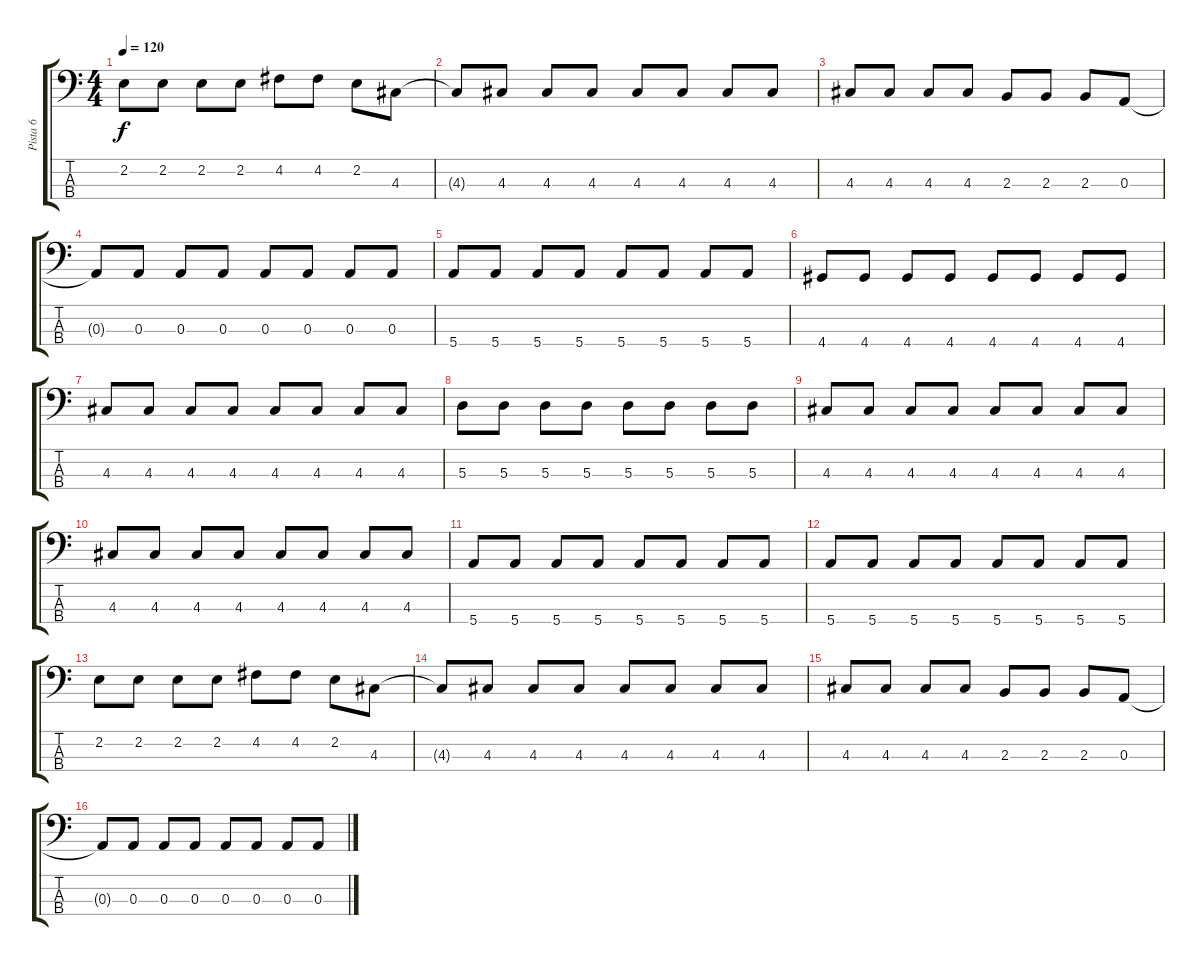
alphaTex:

\track ("Pista 6" "Pista 6") {instrument electricbassfinger}
\staff {score tabs}
\tuning (G2 D2 A1 E1) {hide}
\ts (4 4)
\tempo 120
\clef f4
\ks c
2.2.8{dy f} 2.2.8 2.2.8 2.2.8 4.2.8 4.2.8 2.2.8 4.3.8 |
4.3{t}.8 4.3.8 4.3.8 4.3.8 4.3.8 4.3.8 4.3.8 4.3.8 |
4.3.8 4.3.8 4.3.8 4.3.8 2.3.8 2.3.8 2.3.8 0.3.8 |
0.3{t}.8 0.3.8 0.3.8 0.3.8 0.3.8 0.3.8 0.3.8 0.3.8 |
5.4.8 5.4.8 5.4.8 5.4.8 5.4.8 5.4.8 5.4.8 5.4.8 |
4.4.8 4.4.8 4.4.8 4.4.8 4.4.8 4.4.8 4.4.8 4.4.8 |
4.3.8 4.3.8 4.3.8 4.3.8 4.3.8 4.3.8 4.3.8 4.3.8 |
5.3.8 5.3.8 5.3.8 5.3.8 5.3.8 5.3.8 5.3.8 5.3.8 |
4.3.8 4.3.8 4.3.8 4.3.8 4.3.8 4.3.8 4.3.8 4.3.8 |
4.3.8 4.3.8 4.3.8 4.3.8 4.3.8 4.3.8 4.3.8 4.3.8 |
5.4.8 5.4.8 5.4.8 5.4.8 5.4.8 5.4.8 5.4.8 5.4.8 |
5.4.8 5.4.8 5.4.8 5.4.8 5.4.8 5.4.8 5.4.8 5.4.8 |
2.2.8 2.2.8 2.2.8 2.2.8 4.2.8 4.2.8 2.2.8 4.3.8 |
4.3{t}.8 4.3.8 4.3.8 4.3.8 4.3.8 4.3.8 4.3.8 4.3.8 |
4.3.8 4.3.8 4.3.8 4.3.8 2.3.8 2.3.8 2.3.8 0.3.8 |
0.3{t}.8 0.3.8 0.3.8 0.3.8 0.3.8 0.3.8 0.3.8 0.3.8
